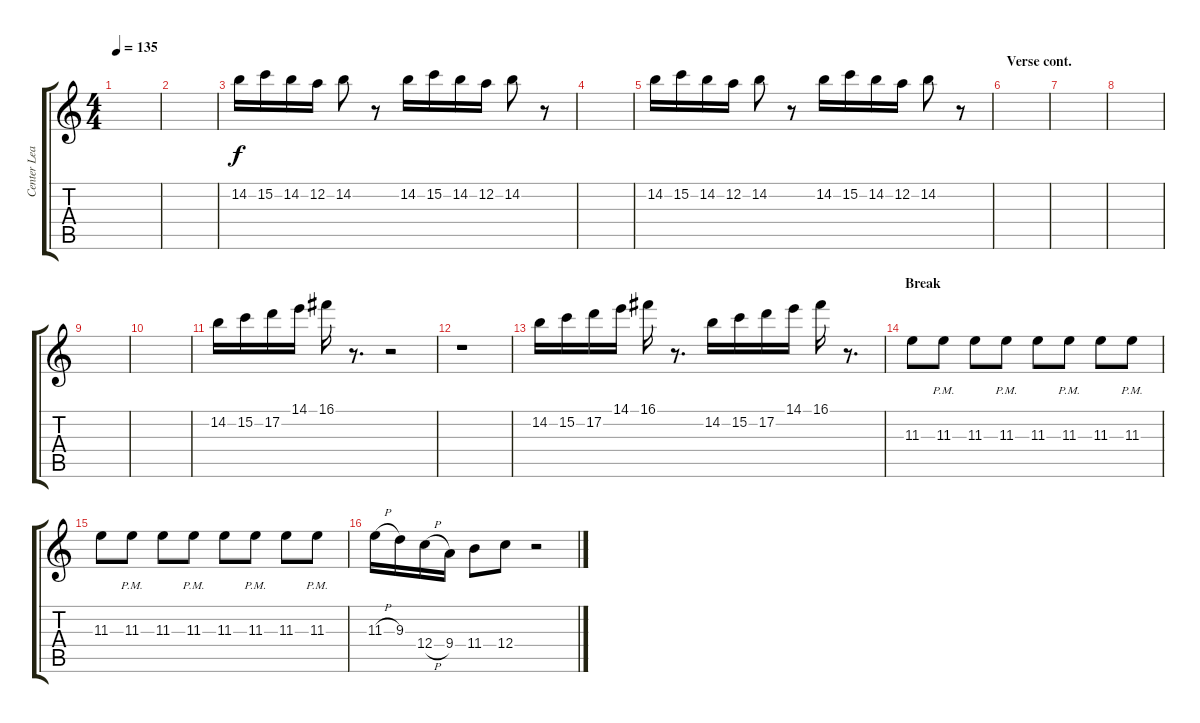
\track ("Center Lead 2" "Center Lea") {instrument distortionguitar}
\staff {score tabs}
\tuning (D4 A3 F3 C3 G2 C2) {hide}
\ts (4 4)
\tempo 135
\clef g2
\ks c
|
|
14.2.16 15.2.16 14.2.16 12.2.16 14.2.8 r.8 14.2.16 15.2.16 14.2.16 12.2.16 14.2.8 r.8 |
|
14.2.16 15.2.16 14.2.16 12.2.16 14.2.8 r.8 14.2.16 15.2.16 14.2.16 12.2.16 14.2.8 r.8 |
\section ("" "Verse cont.")
|
|
|
|
|
14.2.16 15.2.16 17.2.16 14.1.16 16.1.16 r.8{d} r.2 |
r.1 |
14.2.16 15.2.16 17.2.16 14.1.16 16.1.16 r.8{d} 14.2.16 15.2.16 17.2.16 14.1.16 16.1.16 r.8{d} |
\section ("" "Break")
11.3.8 11.3{pm}.8 11.3.8 11.3{pm}.8 11.3.8 11.3{pm}.8 11.3.8 11.3{pm}.8 |
11.3.8 11.3{pm}.8 11.3.8 11.3{pm}.8 11.3.8 11.3{pm}.8 11.3.8 11.3{pm}.8 |
11.3{h}.16 9.3.16 12.4{h}.16 9.4.16 11.4.8 12.4.8 r.2
